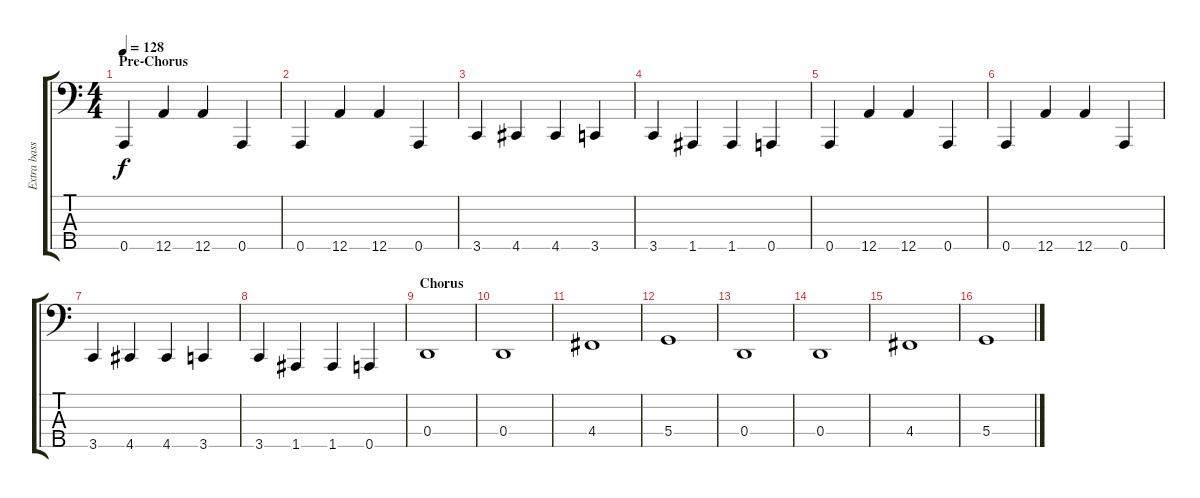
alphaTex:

\track ("Extra bass" "Extra bass") {instrument electricbassfinger}
\staff {score tabs}
\tuning (F2 C2 G1 D1 A0) {hide}
\ts (4 4)
\section ("" "Pre-Chorus")
\tempo 128
\clef f4
\ks c
0.5.4{dy f} 12.5.4 12.5.4 0.5.4 |
0.5.4 12.5.4 12.5.4 0.5.4 |
3.5.4 4.5.4 4.5.4 3.5.4 |
3.5.4 1.5.4 1.5.4 0.5.4 |
0.5.4 12.5.4 12.5.4 0.5.4 |
0.5.4 12.5.4 12.5.4 0.5.4 |
3.5.4 4.5.4 4.5.4 3.5.4 |
3.5.4 1.5.4 1.5.4 0.5.4 |
\section ("" "Chorus")
0.4.1{instrument electricbassfinger} |
0.4.1 |
4.4.1 |
5.4.1 |
0.4.1 |
0.4.1 |
4.4.1 |
5.4.1
